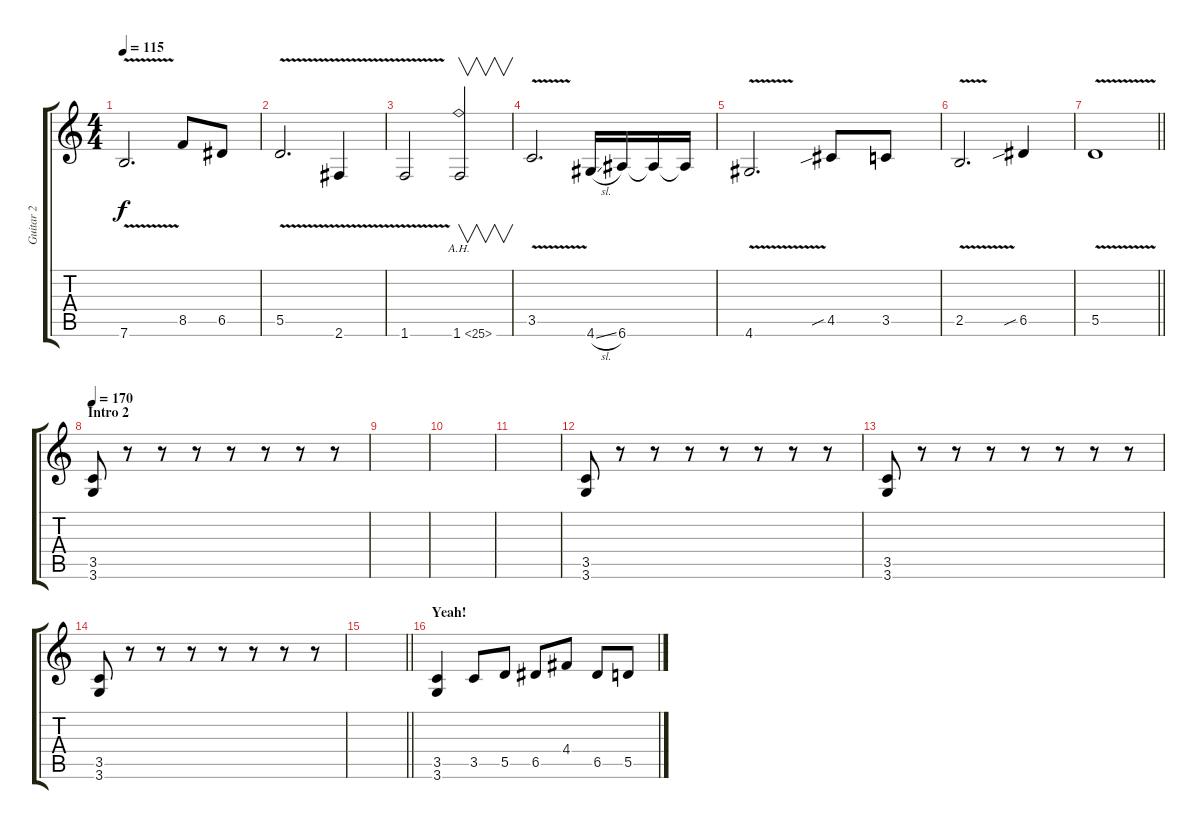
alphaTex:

\track ("Guitar 2" "Guitar 2") {instrument distortionguitar}
\staff {score tabs}
\tuning (E4 B3 G3 D3 A2 E2) {hide}
\ts (4 4)
\tempo 115
\clef g2
\ks c
7.6{v}.2{d dy f} 8.5.8 6.5.8 |
5.5{v}.2{d} 2.6{v}.4 |
1.6{v}.2 1.6{ah 24}.2{v} |
3.5{v}.2{d} 4.6{sl}.16 6.6.16 6.6{t}.16 6.6{t}.16 |
4.6{v}.2{d} 4.5{sib}.8 3.5.8 |
2.5{v}.2{d} 6.5{sib}.4 |
\barLineRight lightlight
5.5{v}.1 |
\section ("" "Intro 2")
\tempo 170
(3.5 3.6).8 r.8 r.8 r.8 r.8 r.8 r.8 r.8 |
|
|
|
(3.5 3.6).8 r.8 r.8 r.8 r.8 r.8 r.8 r.8 |
(3.5 3.6).8 r.8 r.8 r.8 r.8 r.8 r.8 r.8 |
(3.5 3.6).8 r.8 r.8 r.8 r.8 r.8 r.8 r.8 |
\barLineRight lightlight
|
\section ("" "Yeah!")
(3.5 3.6).4 3.5.8 5.5.8 6.5.8 4.4.8 6.5.8 5.5.8
